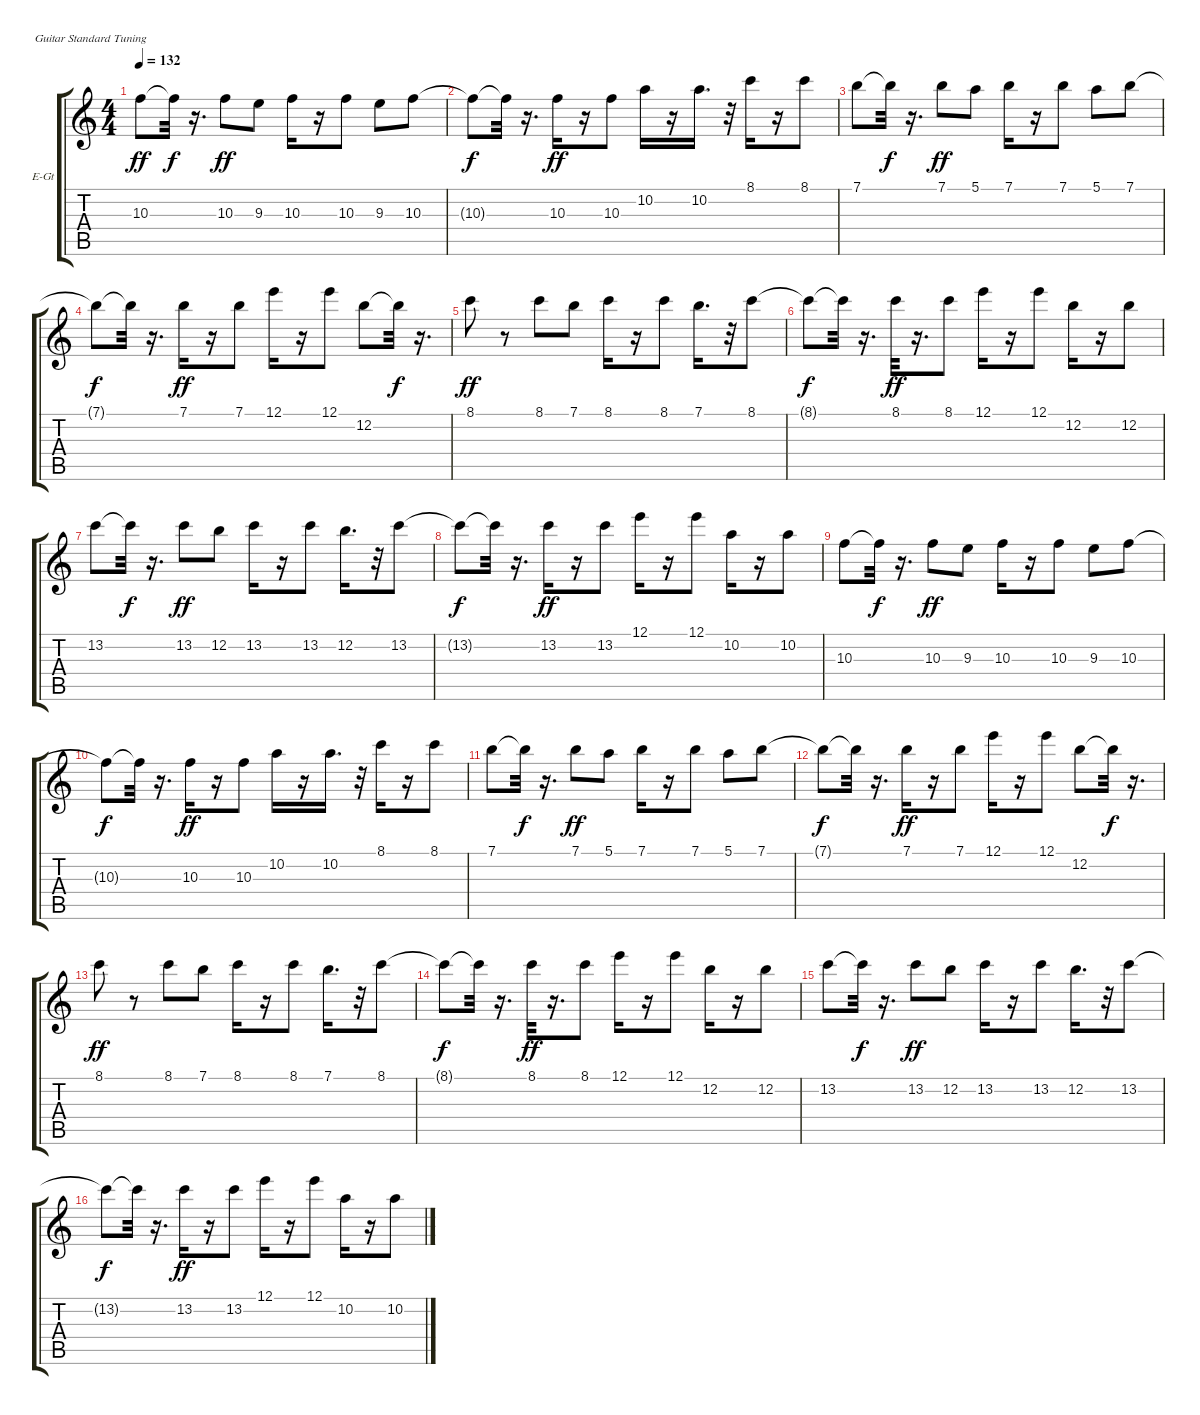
\defaultSystemsLayout 4
\bracketExtendMode groupsimilarinstruments
\firstSystemTrackNameOrientation horizontal
\otherSystemsTrackNameOrientation horizontal
\track ("Electric Guitar" "E-Gt") {instrument overdrivenguitar}
\staff {score tabs}
\tuning (E4 B3 G3 D3 A2 E2)
\ts (4 4)
\tempo 132
\clef g2
\ks c
10.3.8{dy ff} 10.3{t}.32{dy f} r.16{d} 10.3.8{dy ff} 9.3.8 10.3.16 r.16 10.3.8 9.3.8 10.3.8 |
10.3{t}.8{dy f} 10.3{t}.32 r.16{d} 10.3.16{dy ff} r.16 10.3.8 10.2.16 r.16 10.2.16{d} r.32 8.1.16 r.16 8.1.8 |
7.1.8 7.1{t}.32{dy f} r.16{d} 7.1.8{dy ff} 5.1.8 7.1.16 r.16 7.1.8 5.1.8 7.1.8 |
7.1{t}.8{dy f} 7.1{t}.32 r.16{d} 7.1.16{dy ff} r.16 7.1.8 12.1.16 r.16 12.1.8 12.2.8 12.2{t}.32{dy f} r.16{d} |
8.1.8{dy ff} r.8 8.1.8 7.1.8 8.1.16 r.16 8.1.8 7.1.16{d} r.32 8.1.8 |
8.1{t}.8{dy f} 8.1{t}.32 r.16{d} 8.1.32{dy ff} r.16{d} 8.1.8 12.1.16 r.16 12.1.8 12.2.16 r.16 12.2.8 |
13.2.8 13.2{t}.32{dy f} r.16{d} 13.2.8{dy ff} 12.2.8 13.2.16 r.16 13.2.8 12.2.16{d} r.32 13.2.8 |
13.2{t}.8{dy f} 13.2{t}.32 r.16{d} 13.2.16{dy ff} r.16 13.2.8 12.1.16 r.16 12.1.8 10.2.16 r.16 10.2.8 |
10.3.8 10.3{t}.32{dy f} r.16{d} 10.3.8{dy ff} 9.3.8 10.3.16 r.16 10.3.8 9.3.8 10.3.8 |
10.3{t}.8{dy f} 10.3{t}.32 r.16{d} 10.3.16{dy ff} r.16 10.3.8 10.2.16 r.16 10.2.16{d} r.32 8.1.16 r.16 8.1.8 |
7.1.8 7.1{t}.32{dy f} r.16{d} 7.1.8{dy ff} 5.1.8 7.1.16 r.16 7.1.8 5.1.8 7.1.8 |
7.1{t}.8{dy f} 7.1{t}.32 r.16{d} 7.1.16{dy ff} r.16 7.1.8 12.1.16 r.16 12.1.8 12.2.8 12.2{t}.32{dy f} r.16{d} |
8.1.8{dy ff} r.8 8.1.8 7.1.8 8.1.16 r.16 8.1.8 7.1.16{d} r.32 8.1.8 |
8.1{t}.8{dy f} 8.1{t}.32 r.16{d} 8.1.32{dy ff} r.16{d} 8.1.8 12.1.16 r.16 12.1.8 12.2.16 r.16 12.2.8 |
13.2.8 13.2{t}.32{dy f} r.16{d} 13.2.8{dy ff} 12.2.8 13.2.16 r.16 13.2.8 12.2.16{d} r.32 13.2.8 |
13.2{t}.8{dy f} 13.2{t}.32 r.16{d} 13.2.16{dy ff} r.16 13.2.8 12.1.16 r.16 12.1.8 10.2.16 r.16 10.2.8
